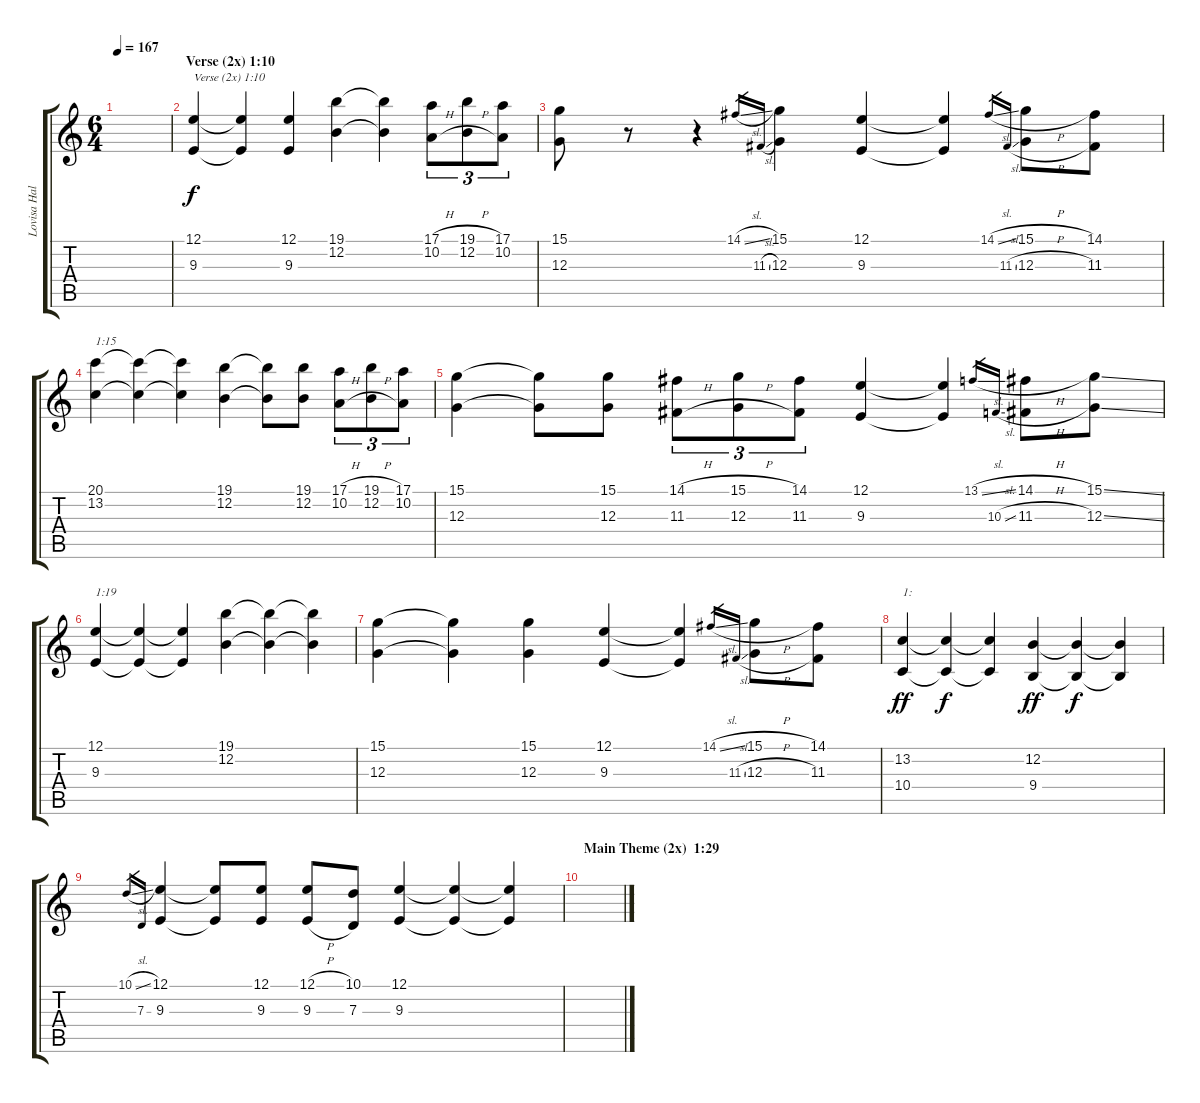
\track ("Lovisa Hallstedt" "Lovisa Hal") {instrument violin}
\staff {score tabs}
\tuning (E4 B3 G3 D3 A2 E2) {hide}
\ts (6 4)
\tempo 167
\clef g2
\ks c
|
\section ("" "Verse (2x) 1:10")
(12.1 9.3).4{txt "Verse (2x) 1:10"} (12.1{t} 9.3{t}).4 (12.1 9.3).4 (19.1 12.2).4 (19.1{t} 12.2{t}).4 (17.1{h} 10.2{h}).8{tu (3 2)} (19.1{h} 12.2{h}).8{tu (3 2)} (17.1 10.2).8{tu (3 2)} |
(15.1 12.3).8 r.8 r.4 14.1{sl}.16{gr} 11.3{sl}.16{gr} (15.1 12.3).4 (12.1 9.3).4 (12.1{t} 9.3{t}).4 14.1{sl}.16{gr} 11.3{sl}.16{gr} (15.1{h} 12.3{h}).8 (14.1 11.3).8 |
(20.1 13.2).4{txt "1:15"} (20.1{t} 13.2{t}).4 (20.1{t} 13.2{t}).4 (19.1 12.2).4 (19.1{t} 12.2{t}).8 (19.1 12.2).8 (17.1{h} 10.2{h}).8{tu (3 2)} (19.1{h} 12.2{h}).8{tu (3 2)} (17.1 10.2).8{tu (3 2)} |
(15.1 12.3).4 (15.1{t} 12.3{t}).8 (15.1 12.3).8 (14.1{h} 11.3{h}).8{tu (3 2)} (15.1{h} 12.3{h}).8{tu (3 2)} (14.1 11.3).8{tu (3 2)} (12.1 9.3).4 (12.1{t} 9.3{t}).4 13.1{sl}.16{gr} 10.3{sl}.16{gr} (14.1{h} 11.3{h}).8 (15.1{ss} 12.3{ss}).8 |
(12.1 9.3).4{txt "1:19"} (12.1{t} 9.3{t}).4 (12.1{t} 9.3{t}).4 (19.1 12.2).4 (19.1{t} 12.2{t}).4 (19.1{t} 12.2{t}).4 |
(15.1 12.3).4 (15.1{t} 12.3{t}).4 (15.1 12.3).4 (12.1 9.3).4 (12.1{t} 9.3{t}).4 14.1{sl}.16{gr} 11.3{sl}.16{gr} (15.1{h} 12.3{h}).8 (14.1 11.3).8 |
(13.2 10.4).4{txt "1:" dy ff} (13.2{t} 10.4{t}).4{dy f} (13.2{t} 10.4{t}).4 (12.2 9.4).4{dy ff} (12.2{t} 9.4{t}).4{dy f} (12.2{t} 9.4{t}).4 |
10.1{sl}.16{gr} 7.3.16{gr} (12.1 9.3).4 (12.1{t} 9.3{t}).8 (12.1 9.3).8 (12.1{h} 9.3{h}).8 (10.1 7.3).8 (12.1 9.3).4 (12.1{t} 9.3{t}).4 (12.1{t} 9.3{t}).4 |
\section ("" "Main Theme (2x)  1:29")
